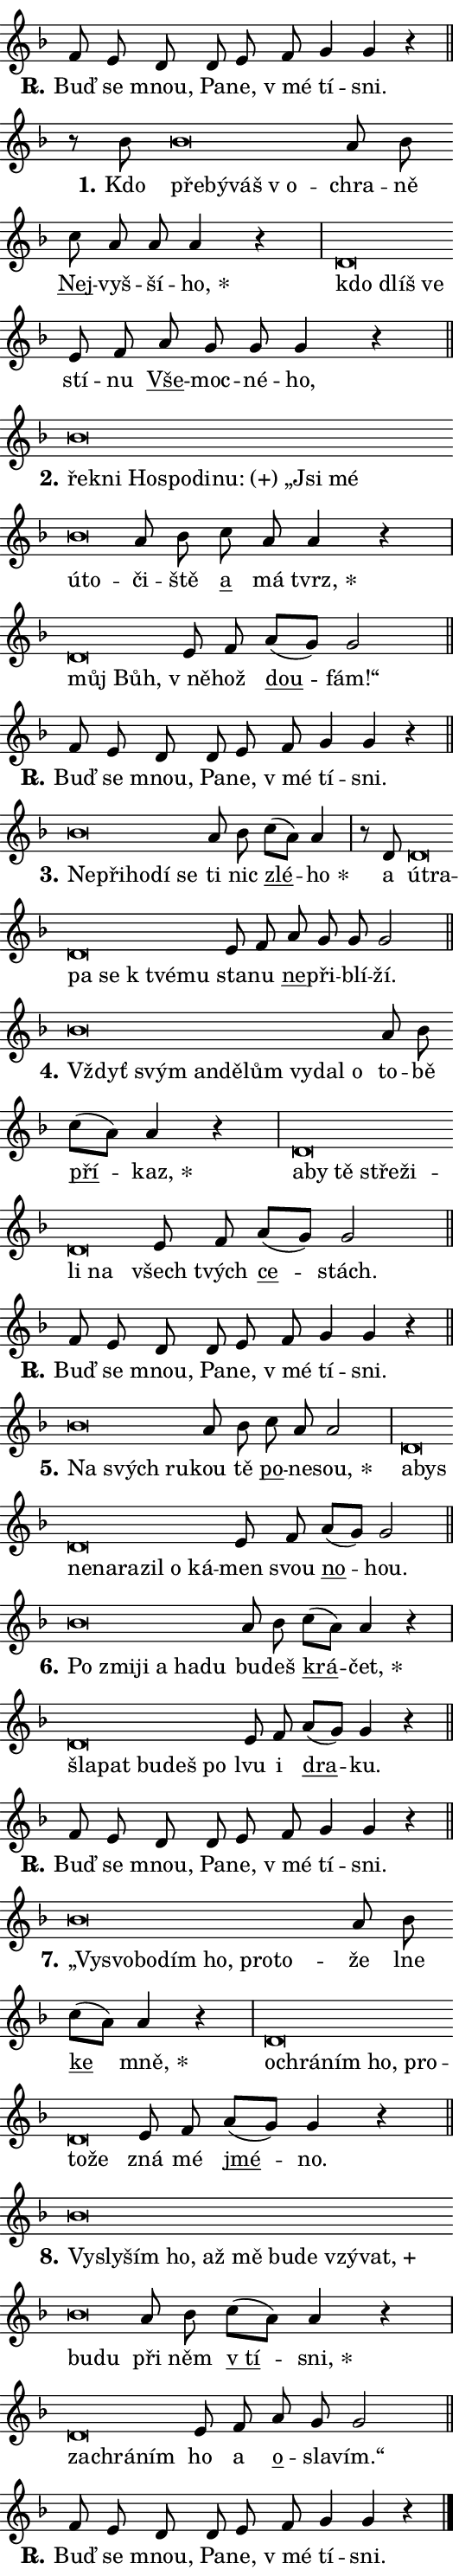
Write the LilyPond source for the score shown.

\version "2.24.0"
\header { tagline = "" }
\paper {
  indent = 0\cm
  top-margin = 0\cm
  right-margin = 0.13\cm % to fit lyric hyphens
  bottom-margin = 0\cm
  left-margin = 0\cm
  paper-width = 9\cm
  page-breaking = #ly:one-page-breaking
  system-system-spacing.basic-distance = #11
  score-system-spacing.basic-distance = #11
  ragged-last = ##f
}


%% Author: Thomas Morley
%% https://lists.gnu.org/archive/html/lilypond-user/2020-05/msg00002.html
#(define (line-position grob)
"Returns position of @var[grob} in current system:
   @code{'start}, if at first time-step
   @code{'end}, if at last time-step
   @code{'middle} otherwise
"
  (let* ((col (ly:item-get-column grob))
         (ln (ly:grob-object col 'left-neighbor))
         (rn (ly:grob-object col 'right-neighbor))
         (col-to-check-left (if (ly:grob? ln) ln col))
         (col-to-check-right (if (ly:grob? rn) rn col))
         (break-dir-left
           (and
             (ly:grob-property col-to-check-left 'non-musical #f)
             (ly:item-break-dir col-to-check-left)))
         (break-dir-right
           (and
             (ly:grob-property col-to-check-right 'non-musical #f)
             (ly:item-break-dir col-to-check-right))))
        (cond ((eqv? 1 break-dir-left) 'start)
              ((eqv? -1 break-dir-right) 'end)
              (else 'middle))))

#(define (tranparent-at-line-position vctor)
  (lambda (grob)
  "Relying on @code{line-position} select the relevant enry from @var{vctor}.
Used to determine transparency,"
    (case (line-position grob)
      ((end) (not (vector-ref vctor 0)))
      ((middle) (not (vector-ref vctor 1)))
      ((start) (not (vector-ref vctor 2))))))

noteHeadBreakVisibility =
#(define-music-function (break-visibility)(vector?)
"Makes @code{NoteHead}s transparent relying on @var{break-visibility}"
#{
  \override NoteHead.transparent =
    #(tranparent-at-line-position break-visibility)
#})

#(define delete-ledgers-for-transparent-note-heads
  (lambda (grob)
    "Reads whether a @code{NoteHead} is transparent.
If so this @code{NoteHead} is removed from @code{'note-heads} from
@var{grob}, which is supposed to be @code{LedgerLineSpanner}.
As a result ledgers are not printed for this @code{NoteHead}"
    (let* ((nhds-array (ly:grob-object grob 'note-heads))
           (nhds-list
             (if (ly:grob-array? nhds-array)
                 (ly:grob-array->list nhds-array)
                 '()))
           ;; Relies on the transparent-property being done before
           ;; Staff.LedgerLineSpanner.after-line-breaking is executed.
           ;; This is fragile ...
           (to-keep
             (remove
               (lambda (nhd)
                 (ly:grob-property nhd 'transparent #f))
               nhds-list)))
      ;; TODO find a better method to iterate over grob-arrays, similiar
      ;; to filter/remove etc for lists
      ;; For now rebuilt from scratch
      (set! (ly:grob-object grob 'note-heads)  '())
      (for-each
        (lambda (nhd)
          (ly:pointer-group-interface::add-grob grob 'note-heads nhd))
        to-keep))))

squashNotes = {
  \override NoteHead.X-extent = #'(-0.2 . 0.2)
  \override NoteHead.Y-extent = #'(-0.75 . 0)
  \override NoteHead.stencil =
    #(lambda (grob)
       (let ((pos (ly:grob-property grob 'staff-position)))
         (begin
           (if (< pos -7) (display "ERROR: Lower brevis then expected\n") (display ""))
           (if (<= pos -6) ly:text-interface::print ly:note-head::print))))
}
unSquashNotes = {
  \revert NoteHead.X-extent
  \revert NoteHead.Y-extent
  \revert NoteHead.stencil
}

hideNotes = \noteHeadBreakVisibility #begin-of-line-visible
unHideNotes = \noteHeadBreakVisibility #all-visible

% work-around for resetting accidentals
% https://lilypond.org/doc/v2.23/Documentation/notation/displaying-rhythms#unmetered-music
cadenzaMeasure = {
  \cadenzaOff
  \partial 1024 s1024
  \cadenzaOn
}

#(define-markup-command (accent layout props text) (markup?)
  "Underline accented syllable"
  (interpret-markup layout props
    #{\markup \override #'(offset . 4.3) \underline { #text }#}))

responsum = \markup \concat {
  "R" \hspace #-1.05 \path #0.1 #'((moveto 0 0.07) (lineto 0.9 0.8)) \hspace #0.05 "."
}

spaceSize = #0.6828661417322834 % exact space size for TeX Gyre Schola

\layout {
  \context {
    \Staff
    \remove "Time_signature_engraver"
    \override LedgerLineSpanner.after-line-breaking = #delete-ledgers-for-transparent-note-heads
  }
  \context {
    \Lyrics {
      \override LyricSpace.minimum-distance = \spaceSize
      \override LyricText.font-name = #"TeX Gyre Schola"
      \override LyricText.font-size = 1
      \override StanzaNumber.font-name = #"TeX Gyre Schola Bold"
      \override StanzaNumber.font-size = 1
    }
  }
  \context {
    \Score 
    \override NoteHead.text =
      #(lambda (grob) 
        (let ((pos (ly:grob-property grob 'staff-position)))
          #{\markup {
            \combine
              \halign #-0.55 \raise #(if (= pos -6) 0 0.5) \override #'(thickness . 2) \draw-line #'(3.2 . 0)
              \musicglyph "noteheads.sM1"
          }#}))
  }
}

% magnetic-lyrics.ily
%
%   written by
%     Jean Abou Samra <jean@abou-samra.fr>
%     Werner Lemberg <wl@gnu.org>
%
%   adapted by
%     Jiri Hon <jiri.hon@gmail.com>
%
% Version 2022-Apr-15

% https://www.mail-archive.com/lilypond-user@gnu.org/msg149350.html

#(define (Left_hyphen_pointer_engraver context)
   "Collect syllable-hyphen-syllable occurrences in lyrics and store
them in properties.  This engraver only looks to the left.  For
example, if the lyrics input is @code{foo -- bar}, it does the
following.

@itemize @bullet
@item
Set the @code{text} property of the @code{LyricHyphen} grob between
@q{foo} and @q{bar} to @code{foo}.

@item
Set the @code{left-hyphen} property of the @code{LyricText} grob with
text @q{foo} to the @code{LyricHyphen} grob between @q{foo} and
@q{bar}.
@end itemize

Use this auxiliary engraver in combination with the
@code{lyric-@/text::@/apply-@/magnetic-@/offset!} hook."
   (let ((hyphen #f)
         (text #f))
     (make-engraver
      (acknowledgers
       ((lyric-syllable-interface engraver grob source-engraver)
        (set! text grob)))
      (end-acknowledgers
       ((lyric-hyphen-interface engraver grob source-engraver)
        ;(when (not (grob::has-interface grob 'lyric-space-interface))
          (set! hyphen grob)));)
      ((stop-translation-timestep engraver)
       (when (and text hyphen)
         (ly:grob-set-object! text 'left-hyphen hyphen))
       (set! text #f)
       (set! hyphen #f)))))

#(define (lyric-text::apply-magnetic-offset! grob)
   "If the space between two syllables is less than the value in
property @code{LyricText@/.details@/.squash-threshold}, move the right
syllable to the left so that it gets concatenated with the left
syllable.

Use this function as a hook for
@code{LyricText@/.after-@/line-@/breaking} if the
@code{Left_@/hyphen_@/pointer_@/engraver} is active."
   (let ((hyphen (ly:grob-object grob 'left-hyphen #f)))
     (when hyphen
       (let ((left-text (ly:spanner-bound hyphen LEFT)))
         (when (grob::has-interface left-text 'lyric-syllable-interface)
           (let* ((common (ly:grob-common-refpoint grob left-text X))
                  (this-x-ext (ly:grob-extent grob common X))
                  (left-x-ext
                   (begin
                     ;; Trigger magnetism for left-text.
                     (ly:grob-property left-text 'after-line-breaking)
                     (ly:grob-extent left-text common X)))
                  ;; `delta` is the gap width between two syllables.
                  (delta (- (interval-start this-x-ext)
                            (interval-end left-x-ext)))
                  (details (ly:grob-property grob 'details))
                  (threshold (assoc-get 'squash-threshold details 0.2)))
             (when (< delta threshold)
               (let* (;; We have to manipulate the input text so that
                      ;; ligatures crossing syllable boundaries are not
                      ;; disabled.  For languages based on the Latin
                      ;; script this is essentially a beautification.
                      ;; However, for non-Western scripts it can be a
                      ;; necessity.
                      (lt (ly:grob-property left-text 'text))
                      (rt (ly:grob-property grob 'text))
                      (is-space (grob::has-interface hyphen 'lyric-space-interface))
                      (space (if is-space " " ""))
                      (extra-delta (if is-space spaceSize 0))
                      ;; Append new syllable.
                      (ltrt-space (if (and (string? lt) (string? rt))
                                (string-append lt space rt)
                                (make-concat-markup (list lt space rt))))
                      ;; Right-align `ltrt` to the right side.
                      (ltrt-space-markup (grob-interpret-markup
                               grob
                               (make-translate-markup
                                (cons (interval-length this-x-ext) 0)
                                (make-right-align-markup ltrt-space)))))
                 (begin
                   ;; Don't print `left-text`.
                   (ly:grob-set-property! left-text 'stencil #f)
                   ;; Set text and stencil (which holds all collected
                   ;; syllables so far) and shift it to the left.
                   (ly:grob-set-property! grob 'text ltrt-space)
                   (ly:grob-set-property! grob 'stencil ltrt-space-markup)
                   (ly:grob-translate-axis! grob (- (- delta extra-delta)) X))))))))))


#(define (lyric-hyphen::displace-bounds-first grob)
   ;; Make very sure this callback isn't triggered too early.
   (let ((left (ly:spanner-bound grob LEFT))
         (right (ly:spanner-bound grob RIGHT)))
     (ly:grob-property left 'after-line-breaking)
     (ly:grob-property right 'after-line-breaking)
     (ly:lyric-hyphen::print grob)))

squashThreshold = #0.4

\layout {
  \context {
    \Lyrics
    \consists #Left_hyphen_pointer_engraver
    \override LyricText.after-line-breaking =
      #lyric-text::apply-magnetic-offset!
    \override LyricHyphen.stencil = #lyric-hyphen::displace-bounds-first
    \override LyricText.details.squash-threshold = \squashThreshold
    \override LyricHyphen.minimum-distance = 0
    \override LyricHyphen.minimum-length = \squashThreshold
  }
}

squashText = \override LyricText.details.squash-threshold = 9999
unSquashText = \override LyricText.details.squash-threshold = \squashThreshold

leftText = \override LyricText.self-alignment-X = #LEFT
unLeftText = \revert LyricText.self-alignment-X

starOffset = #(lambda (grob) 
                (let ((x_offset (ly:self-alignment-interface::aligned-on-x-parent grob)))
                  (if (= x_offset 0) 0 (+ x_offset 1.2))))

star = #(define-music-function (syllable)(string?)
"Append star separator at the end of a syllable"
#{
  \once \override LyricText.X-offset = #starOffset
  \lyricmode { \markup {
    #syllable
    \override #'((font-name . "TeX Gyre Schola Bold")) \hspace #0.2 \lower #0.65 \larger "*"
  } }
#})

starAccent = #(define-music-function (syllable)(string?)
"Append star separator at the end of a syllable and make accent"
#{
  \once \override LyricText.X-offset = #starOffset
  \lyricmode { \markup {
    \accent #syllable
    \override #'((font-name . "TeX Gyre Schola Bold")) \hspace #0.2 \lower #0.65 \larger "*"
  } }
#})

breath = #(define-music-function (syllable)(string?)
"Append breathing indicator at the end of a syllable"
#{
  \lyricmode { \markup { #syllable "+" } }
#})

optionalBreath = #(define-music-function (syllable)(string?)
"Append optional breathing indicator at the end of a syllable"
#{
  \lyricmode { \markup { #syllable "(+)" } }
#})


\score {
    <<
        \new Voice = "melody" { \cadenzaOn \key f \major \relative { f'8 e d \bar "" d e f \bar "" g4 g r \cadenzaMeasure \bar "||" \break } }
        \new Lyrics \lyricsto "melody" { \lyricmode { \set stanza = \responsum
Buď se mnou, Pa -- ne, "v mé" tí -- sni. } }
    >>
    \layout {}
}

\score {
    <<
        \new Voice = "melody" { \cadenzaOn \key f \major \relative { r8 bes' \squashNotes bes\breve*1/16 \hideNotes \breve*1/16 \bar "" \breve*1/16 \breve*1/16 \bar "" \unHideNotes \unSquashNotes a8 bes \bar "" c a a a4 r \cadenzaMeasure \bar "|" \squashNotes d,\breve*1/16 \hideNotes \breve*1/16 \breve*1/16 \bar "" \unHideNotes \unSquashNotes e8 f \bar "" a g g g4 r \cadenzaMeasure \bar "||" \break } }
        \new Lyrics \lyricsto "melody" { \lyricmode { \set stanza = "1."
Kdo \leftText pře -- \squashText bý -- váš "v o" -- \unLeftText \unSquashText chra -- ně \markup \accent Nej -- vyš -- ší -- \star ho, \leftText kdo \squashText dlíš ve \unLeftText \unSquashText stí -- nu \markup \accent Vše -- moc -- né -- ho, } }
    >>
    \layout {}
}

\score {
    <<
        \new Voice = "melody" { \cadenzaOn \key f \major \relative { \squashNotes bes'\breve*1/16 \hideNotes \breve*1/16 \bar "" \breve*1/16 \bar "" \breve*1/16 \bar "" \breve*1/16 \bar "" \breve*1/16 \bar "" \breve*1/16 \bar "" \breve*1/16 \bar "" \breve*1/16 \breve*1/16 \bar "" \unHideNotes \unSquashNotes a8 bes \bar "" c a a4 r \cadenzaMeasure \bar "|" \squashNotes d,\breve*1/16 \hideNotes \breve*1/16 \bar "" \unHideNotes \unSquashNotes e8 f \bar "" a[( g)] g2 \cadenzaMeasure \bar "||" \break } }
        \new Lyrics \lyricsto "melody" { \lyricmode { \set stanza = "2."
\leftText řek -- \squashText ni Ho -- spo -- di -- \optionalBreath nu: „Jsi mé ú -- to -- \unLeftText \unSquashText či -- ště \markup \accent a má \star tvrz, \leftText můj \squashText Bůh, \unLeftText \unSquashText "v ně" -- hož \markup \accent dou -- fám!“ } }
    >>
    \layout {}
}

\score {
    <<
        \new Voice = "melody" { \cadenzaOn \key f \major \relative { f'8 e d \bar "" d e f \bar "" g4 g r \cadenzaMeasure \bar "||" \break } }
        \new Lyrics \lyricsto "melody" { \lyricmode { \set stanza = \responsum
Buď se mnou, Pa -- ne, "v mé" tí -- sni. } }
    >>
    \layout {}
}

\score {
    <<
        \new Voice = "melody" { \cadenzaOn \key f \major \relative { \squashNotes bes'\breve*1/16 \hideNotes \breve*1/16 \bar "" \breve*1/16 \bar "" \breve*1/16 \breve*1/16 \bar "" \unHideNotes \unSquashNotes a8 bes \bar "" c[( a)] a4 \cadenzaMeasure \bar "|" r8 d, \squashNotes d\breve*1/16 \hideNotes \breve*1/16 \bar "" \breve*1/16 \bar "" \breve*1/16 \bar "" \breve*1/16 \breve*1/16 \bar "" \unHideNotes \unSquashNotes e8 f \bar "" a g g g2 \cadenzaMeasure \bar "||" \break } }
        \new Lyrics \lyricsto "melody" { \lyricmode { \set stanza = "3."
\leftText Ne -- \squashText při -- ho -- dí se \unLeftText \unSquashText ti nic \markup \accent zlé -- \star ho a \leftText ú -- \squashText tra -- pa se "k tvé" -- mu \unLeftText \unSquashText sta -- nu \markup \accent ne -- při -- blí -- ží. } }
    >>
    \layout {}
}

\score {
    <<
        \new Voice = "melody" { \cadenzaOn \key f \major \relative { \squashNotes bes'\breve*1/16 \hideNotes \breve*1/16 \bar "" \breve*1/16 \bar "" \breve*1/16 \bar "" \breve*1/16 \bar "" \breve*1/16 \bar "" \breve*1/16 \breve*1/16 \bar "" \unHideNotes \unSquashNotes a8 bes \bar "" c[( a)] a4 r \cadenzaMeasure \bar "|" \squashNotes d,\breve*1/16 \hideNotes \breve*1/16 \bar "" \breve*1/16 \bar "" \breve*1/16 \bar "" \breve*1/16 \bar "" \breve*1/16 \breve*1/16 \bar "" \unHideNotes \unSquashNotes e8 f \bar "" a[( g)] g2 \cadenzaMeasure \bar "||" \break } }
        \new Lyrics \lyricsto "melody" { \lyricmode { \set stanza = "4."
\leftText Vždyť \squashText svým an -- dě -- lům vy -- dal o \unLeftText \unSquashText to -- bě \markup \accent pří -- \star kaz, \leftText a -- \squashText by tě stře -- ži -- li na \unLeftText \unSquashText všech tvých \markup \accent ce -- stách. } }
    >>
    \layout {}
}

\score {
    <<
        \new Voice = "melody" { \cadenzaOn \key f \major \relative { f'8 e d \bar "" d e f \bar "" g4 g r \cadenzaMeasure \bar "||" \break } }
        \new Lyrics \lyricsto "melody" { \lyricmode { \set stanza = \responsum
Buď se mnou, Pa -- ne, "v mé" tí -- sni. } }
    >>
    \layout {}
}

\score {
    <<
        \new Voice = "melody" { \cadenzaOn \key f \major \relative { \squashNotes bes'\breve*1/16 \hideNotes \breve*1/16 \breve*1/16 \bar "" \unHideNotes \unSquashNotes a8 bes \bar "" c a a2 \cadenzaMeasure \bar "|" \squashNotes d,\breve*1/16 \hideNotes \breve*1/16 \bar "" \breve*1/16 \bar "" \breve*1/16 \bar "" \breve*1/16 \bar "" \breve*1/16 \bar "" \breve*1/16 \breve*1/16 \bar "" \unHideNotes \unSquashNotes e8 f \bar "" a[( g)] g2 \cadenzaMeasure \bar "||" \break } }
        \new Lyrics \lyricsto "melody" { \lyricmode { \set stanza = "5."
\leftText Na \squashText svých ru -- \unLeftText \unSquashText kou tě \markup \accent po -- ne -- \star sou, \leftText a -- \squashText bys ne -- na -- ra -- zil o ká -- \unLeftText \unSquashText men svou \markup \accent no -- hou. } }
    >>
    \layout {}
}

\score {
    <<
        \new Voice = "melody" { \cadenzaOn \key f \major \relative { \squashNotes bes'\breve*1/16 \hideNotes \breve*1/16 \bar "" \breve*1/16 \bar "" \breve*1/16 \bar "" \breve*1/16 \breve*1/16 \bar "" \unHideNotes \unSquashNotes a8 bes \bar "" c[( a)] a4 r \cadenzaMeasure \bar "|" \squashNotes d,\breve*1/16 \hideNotes \breve*1/16 \bar "" \breve*1/16 \bar "" \breve*1/16 \breve*1/16 \bar "" \unHideNotes \unSquashNotes e8 f \bar "" a[( g)] g4 r \cadenzaMeasure \bar "||" \break } }
        \new Lyrics \lyricsto "melody" { \lyricmode { \set stanza = "6."
\leftText Po \squashText zmi -- ji a ha -- du \unLeftText \unSquashText bu -- deš \markup \accent krá -- \star čet, \leftText šla -- \squashText pat bu -- deš po \unLeftText \unSquashText lvu i \markup \accent dra -- ku. } }
    >>
    \layout {}
}

\score {
    <<
        \new Voice = "melody" { \cadenzaOn \key f \major \relative { f'8 e d \bar "" d e f \bar "" g4 g r \cadenzaMeasure \bar "||" \break } }
        \new Lyrics \lyricsto "melody" { \lyricmode { \set stanza = \responsum
Buď se mnou, Pa -- ne, "v mé" tí -- sni. } }
    >>
    \layout {}
}

\score {
    <<
        \new Voice = "melody" { \cadenzaOn \key f \major \relative { \squashNotes bes'\breve*1/16 \hideNotes \breve*1/16 \bar "" \breve*1/16 \bar "" \breve*1/16 \bar "" \breve*1/16 \bar "" \breve*1/16 \breve*1/16 \bar "" \unHideNotes \unSquashNotes a8 bes \bar "" c[( a)] a4 r \cadenzaMeasure \bar "|" \squashNotes d,\breve*1/16 \hideNotes \breve*1/16 \bar "" \breve*1/16 \bar "" \breve*1/16 \bar "" \breve*1/16 \bar "" \breve*1/16 \breve*1/16 \bar "" \unHideNotes \unSquashNotes e8 f \bar "" a[( g)] g4 r \cadenzaMeasure \bar "||" \break } }
        \new Lyrics \lyricsto "melody" { \lyricmode { \set stanza = "7."
\leftText „Vy -- \squashText svo -- bo -- dím ho, pro -- to -- \unLeftText \unSquashText že lne \markup \accent ke \star mně, \leftText o -- \squashText chrá -- ním ho, pro -- to -- že \unLeftText \unSquashText zná mé \markup \accent jmé -- no. } }
    >>
    \layout {}
}

\score {
    <<
        \new Voice = "melody" { \cadenzaOn \key f \major \relative { \squashNotes bes'\breve*1/16 \hideNotes \breve*1/16 \bar "" \breve*1/16 \bar "" \breve*1/16 \bar "" \breve*1/16 \bar "" \breve*1/16 \bar "" \breve*1/16 \bar "" \breve*1/16 \bar "" \breve*1/16 \bar "" \breve*1/16 \bar "" \breve*1/16 \breve*1/16 \bar "" \unHideNotes \unSquashNotes a8 bes \bar "" c[( a)] a4 r \cadenzaMeasure \bar "|" \squashNotes d,\breve*1/16 \hideNotes \breve*1/16 \breve*1/16 \bar "" \unHideNotes \unSquashNotes e8 f \bar "" a g g2 \cadenzaMeasure \bar "||" \break } }
        \new Lyrics \lyricsto "melody" { \lyricmode { \set stanza = "8."
\leftText Vy -- \squashText sly -- ším ho, až mě bu -- de vzý -- \breath "vat," bu -- du \unLeftText \unSquashText při něm \markup \accent "v tí" -- \star sni, \leftText za -- \squashText chrá -- ním \unLeftText \unSquashText ho a \markup \accent o -- sla -- vím.“ } }
    >>
    \layout {}
}

\score {
    <<
        \new Voice = "melody" { \cadenzaOn \key f \major \relative { f'8 e d \bar "" d e f \bar "" g4 g r \cadenzaMeasure \bar "||" \break } \bar "|." }
        \new Lyrics \lyricsto "melody" { \lyricmode { \set stanza = \responsum
Buď se mnou, Pa -- ne, "v mé" tí -- sni. } }
    >>
    \layout {}
}
